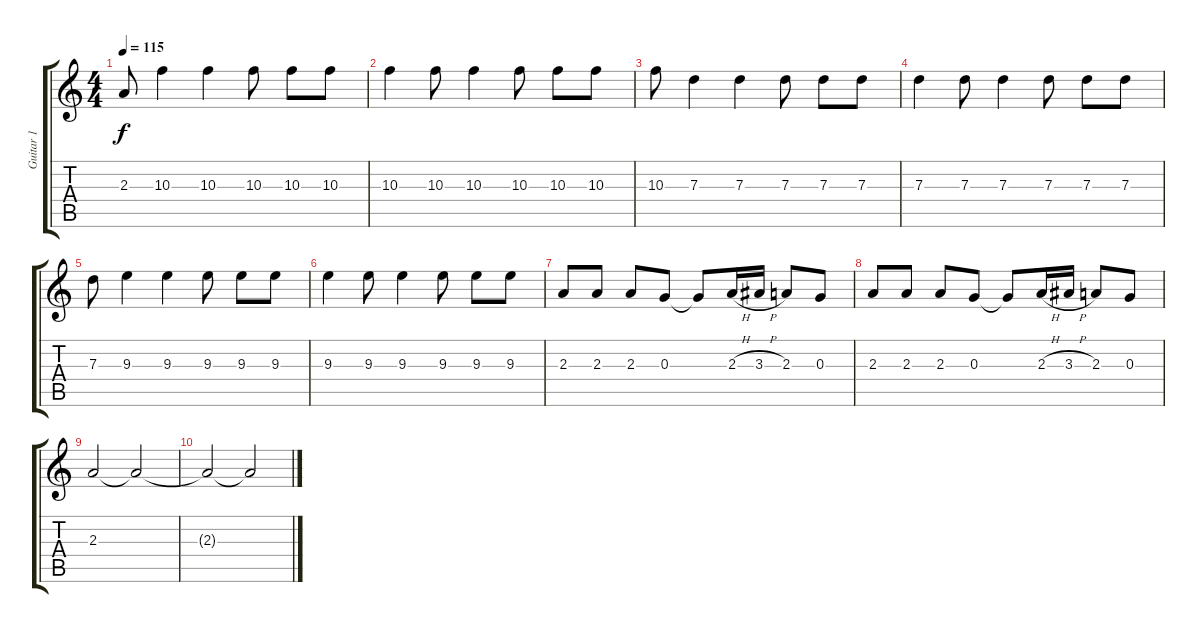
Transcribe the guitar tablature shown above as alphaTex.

\track ("Guitar 1" "Guitar 1") {instrument distortionguitar}
\staff {score tabs}
\tuning (E4 B3 G3 D3 A2 E2) {hide}
\ts (4 4)
\tempo 115
\clef g2
\ks c
2.3.8{dy f} 10.3.4 10.3.4 10.3.8 10.3.8 10.3.8 |
10.3.4 10.3.8 10.3.4 10.3.8 10.3.8 10.3.8 |
10.3.8 7.3.4 7.3.4 7.3.8 7.3.8 7.3.8 |
7.3.4 7.3.8 7.3.4 7.3.8 7.3.8 7.3.8 |
7.3.8 9.3.4 9.3.4 9.3.8 9.3.8 9.3.8 |
9.3.4 9.3.8 9.3.4 9.3.8 9.3.8 9.3.8 |
2.3.8{instrument distortionguitar} 2.3.8 2.3.8 0.3.8 0.3{t}.8 2.3{h}.16 3.3{h}.16 2.3.8 0.3.8 |
2.3.8{instrument distortionguitar} 2.3.8 2.3.8 0.3.8 0.3{t}.8 2.3{h}.16 3.3{h}.16 2.3.8 0.3.8 |
2.3.2{volume 1} 2.3{t}.2 |
2.3{t}.2 2.3{t}.2
